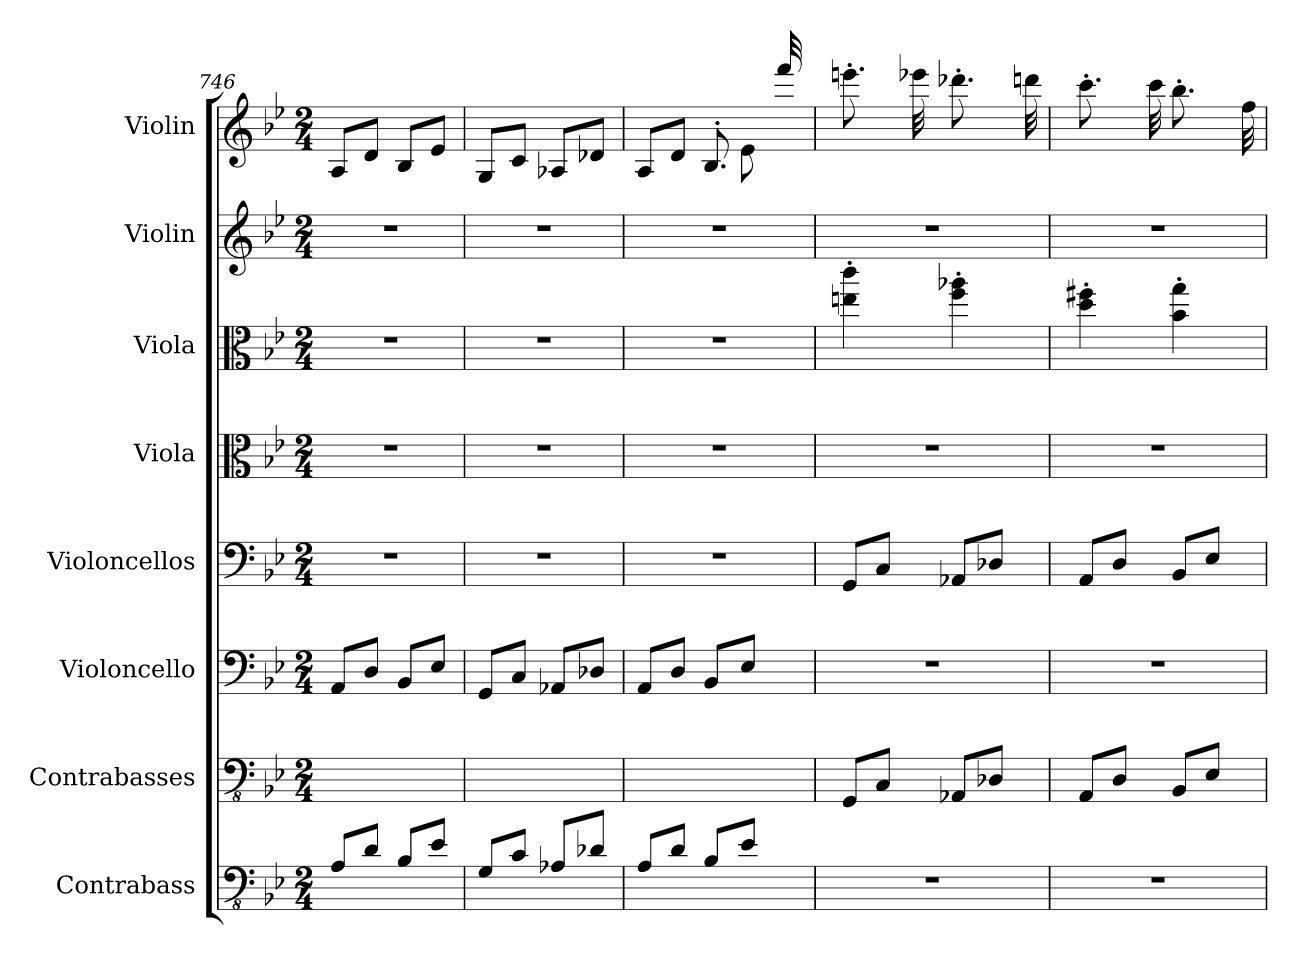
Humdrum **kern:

**kern	**kern	**kern	**kern	**kern	**kern	**kern	**kern
*part8	*part7	*part6	*part5	*part4	*part3	*part2	*part1
*staff8	*staff7	*staff6	*staff5	*staff4	*staff3	*staff2	*staff1
*I"Contrabass	*I"Contrabasses	*I"Violoncello	*I"Violoncellos	*I"Viola	*I"Viola	*I"Violin	*I"Violin
*I'Cb.	*I'Cbs.	*I'Vc.	*I'Vcs.	*I'Vla.	*I'Vla.	*I'Vln.	*I'Vln.
*clefFv4	*clefFv4	*clefF4	*clefF4	*clefC3	*clefC3	*clefG2	*clefG2
*ITrd7c12	*	*	*	*	*	*	*
*k[b-e-]	*k[b-e-]	*k[b-e-]	*k[b-e-]	*k[b-e-]	*k[b-e-]	*k[b-e-]	*k[b-e-]
*M2/4	*M2/4	*M2/4	*M2/4	*M2/4	*M2/4	*M2/4	*M2/4
=746	=746	=746	=746	=746	=746	=746	=746
8AAA/L	2ryy	8AA/L	2r	2r	2r	2r	8A/L
8DD/J	.	8D/J	.	.	.	.	8d/J
8BBB-/L	.	8BB-/L	.	.	.	.	8B-/L
8EE-/J	.	8E-/J	.	.	.	.	8e-/J
=747	=747	=747	=747	=747	=747	=747	=747
8GGG/L	2ryy	8GG/L	2r	2r	2r	2r	8G/L
8CC/J	.	8C/J	.	.	.	.	8c/J
8AAA-X/L	.	8AA-X/L	.	.	.	.	8A-X/L
8DD-X/J	.	8D-X/J	.	.	.	.	8d-X/J
!!LO:PB:g=z
=748	=748	=748	=748	=748	=748	=748	=748
*	*	*	*	*	*	*	*^
8AAA/L	2ryy	8AA/L	2r	2r	2r	2r	8A/L	4ryy
8DD/J	.	8D/J	.	.	.	.	8d/J	.
8BBB-/L	.	8BB-/L	.	.	.	.	8.B-'/	8ryy
8EE-/J	.	8E-/J	.	.	.	.	.	8e-\
.	.	.	.	.	.	.	32ryy	.
.	.	.	.	.	.	.	32fff/	.
*	*	*	*	*	*	*	*v	*v
=749	=749	=749	=749	=749	=749	=749	=749
2r	8GGG/L	2r	8GG/L	2r	4een\' 4ccc\'	2r	8.eeen'\
.	8CC/J	.	8C/J	.	.	.	.
.	.	.	.	.	.	.	32ryy
.	.	.	.	.	.	.	32eee-X\
.	8AAA-X/L	.	8AA-X/L	.	4ff\' 4aa-X\'	.	8.ddd-X'\
.	8DD-X/J	.	8D-X/J	.	.	.	.
.	.	.	.	.	.	.	32ryy
.	.	.	.	.	.	.	32dddn\
=750	=750	=750	=750	=750	=750	=750	=750
2r	8AAA/L	2r	8AA/L	2r	4dd\' 4ff#X\'	2r	8.ccc'\
.	8DD/J	.	8D/J	.	.	.	.
.	.	.	.	.	.	.	32ryy
.	.	.	.	.	.	.	32ccc\
.	8BBB-/L	.	8BB-/L	.	4b-\' 4gg\'	.	8.bb-'\
.	8EE-/J	.	8E-/J	.	.	.	.
.	.	.	.	.	.	.	32ryy
.	.	.	.	.	.	.	32ff\
=	=	=	=	=	=	=	=
*-	*-	*-	*-	*-	*-	*-	*-
